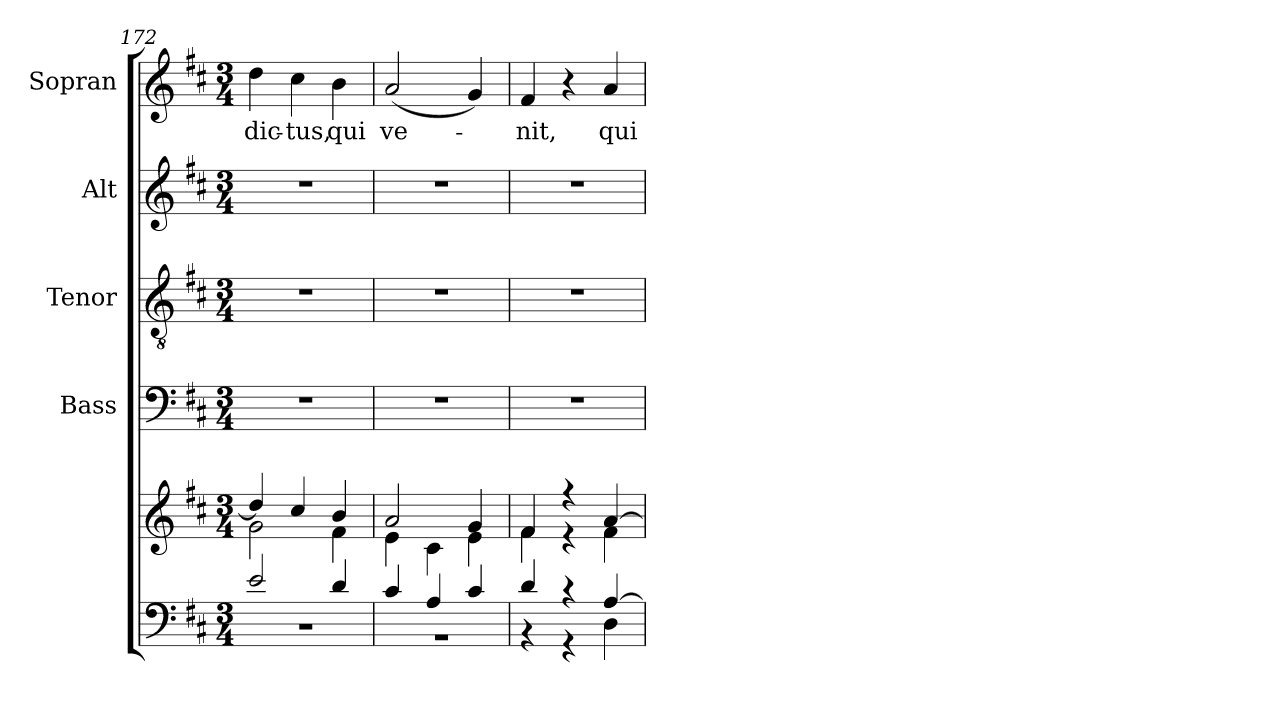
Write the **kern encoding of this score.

**kern	**kern	**kern	**kern	**kern	**kern	**text
*part5	*part5	*part4	*part3	*part2	*part1	*part1
*staff6	*staff5	*staff4	*staff3	*staff2	*staff1	*staff1
*	*	*I"Bass	*I"Tenor	*I"Alt	*I"Sopran	*
*	*	*I'B.	*I'T.	*I'A.	*I'S.	*
*clefF4	*clefG2	*clefF4	*clefGv2	*clefG2	*clefG2	*
*k[f#c#]	*k[f#c#]	*k[f#c#]	*k[f#c#]	*k[f#c#]	*k[f#c#]	*
*D:	*D:	*D:	*D:	*D:	*D:	*
*M3/4	*M3/4	*M3/4	*M3/4	*M3/4	*M3/4	*
=172	=172	=172	=172	=172	=172	=172
*^	*	*	*	*	*	*
!	!LO:N:vis=1	!	!	!	!	!	!LO:LY:b
*	*	*^	*	*	*	*	*
2e/	2.r	4dd/]	2g\	2.r	2.r	2.r	4dd\	-dic-
!	!	!	!	!	!	!	!	!LO:LY:b
.	.	4cc#/	.	.	.	.	4cc#\	-tus,
!	!	!	!	!	!	!	!	!LO:LY:b
4d/	.	4b/	4f#\	.	.	.	4b\	qui
=173	=173	=173	=173	=173	=173	=173	=173	=173
!	!LO:N:vis=1	!	!	!	!	!	!	!LO:LY:b
4c#/	2.rC	2a/	4e\	2.r	2.r	2.r	(<2a/	ve-
4A/	.	.	4c#\	.	.	.	.	.
4c#/	.	4g/	4e\	.	.	.	4g/)	.
=174	=174	=174	=174	=174	=174	=174	=174	=174
!	!	!	!	!	!	!	!	!LO:LY:b
4d/	4r	4f#/	4f#\	2.r	2.r	2.r	4f#/	-nit,
4r	4r	4r	4r	.	.	.	4r	.
!	!	!	!	!	!	!	!	!LO:LY:b
[>4A/	4D\	[>4a/	4f#\	.	.	.	4a/	qui
*v	*v	*	*	*	*	*	*	*
*	*v	*v	*	*	*	*	*
=	=	=	=	=	=	=
*-	*-	*-	*-	*-	*-	*-
